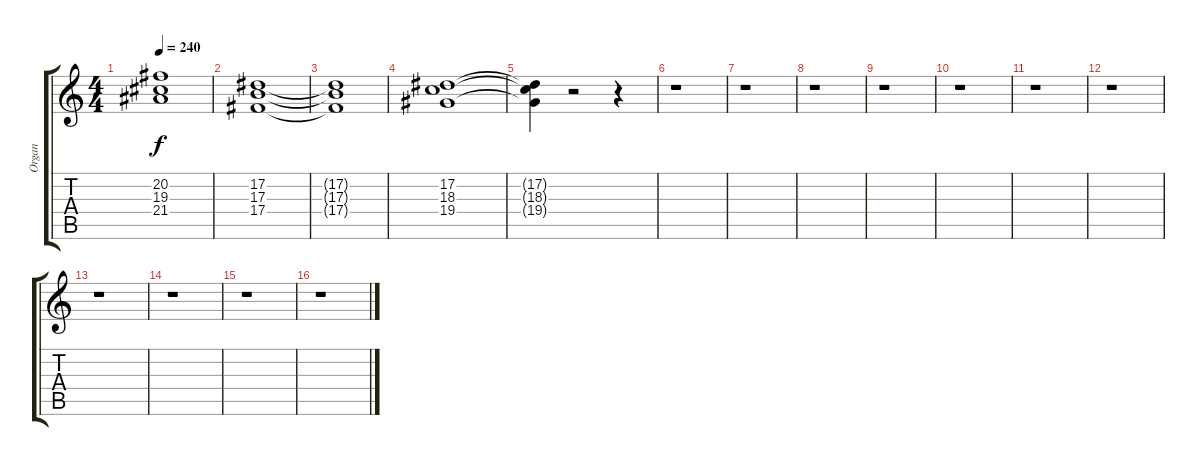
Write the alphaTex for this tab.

\track ("Organ" "Organ") {instrument drawbarorgan}
\staff {score tabs}
\tuning (Eb4 Bb3 Gb3 Db3 Ab2 Eb2) {hide}
\ts (4 4)
\tempo 240
\clef g2
\ks c
(20.2{t} 19.3{t} 21.4{t}).1{dy f} |
(17.2 17.3 17.4).1 |
(17.2{t} 17.3{t} 17.4{t}).1 |
(17.2 18.3 19.4).1 |
(17.2{t} 18.3{t} 19.4{t}).4 r.2 r.4 |
r.1 |
r.1 |
r.1 |
r.1 |
r.1 |
r.1 |
r.1 |
r.1 |
r.1 |
r.1 |
r.1
